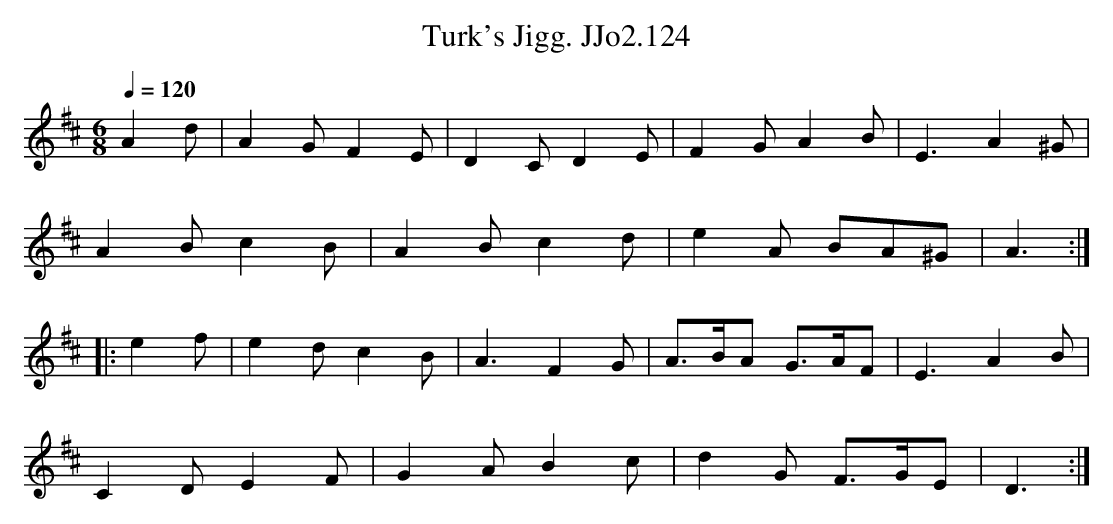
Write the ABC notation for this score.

X:1
T:Turk's Jigg. JJo2.124
M:6/8
L:1/8
Q:1/4=120
K:D
A2d | A2G F2E | D2C D2E | F2G A2B | E3 A2^G |
A2B c2B | A2B c2d | e2A BA^G | A3 :|
|: e2f |e2d c2B | A3 F2G | A>BA G>AF | E3 A2B |
C2D E2F | G2A B2c | d2G F>GE | D3 :|
